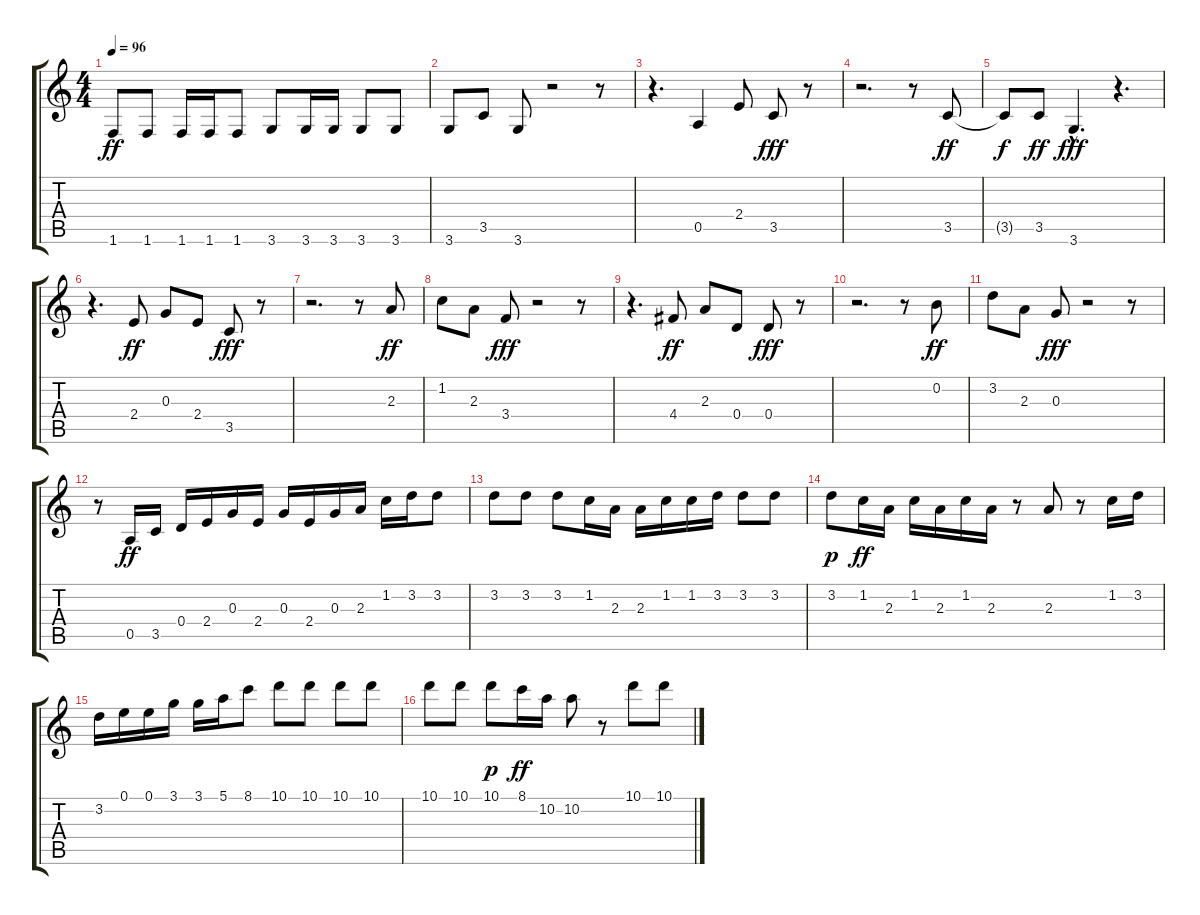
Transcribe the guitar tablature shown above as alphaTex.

\track "" {instrument acousticguitarsteel}
\staff {score tabs}
\tuning (E4 B3 G3 D3 A2 E2) {hide}
\ts (4 4)
\tempo 96
\clef g2
\ks c
1.6.8{dy ff} 1.6.8 1.6.16 1.6.16 1.6.8 3.6.8 3.6.16 3.6.16 3.6.8 3.6.8 |
3.6.8 3.5.8 3.6.8 r.2 r.8 |
r.4{d} 0.5.4 2.4.8 3.5.8{dy fff} r.8 |
r.2{d} r.8 3.5.8{dy ff} |
3.5{t}.8{dy f} 3.5.8{dy ff} 3.6{hac}.4{d dy fff} r.4{d} |
r.4{d} 2.4.8{dy ff} 0.3.8 2.4.8 3.5.8{dy fff} r.8 |
r.2{d} r.8 2.3.8{dy ff} |
1.2.8 2.3.8 3.4.8{dy fff} r.2 r.8 |
r.4{d} 4.4.8{dy ff} 2.3.8 0.4.8 0.4.8{dy fff} r.8 |
r.2{d} r.8 0.2.8{dy ff} |
3.2.8 2.3.8 0.3.8{dy fff} r.2 r.8 |
r.8 0.5.16{dy ff} 3.5.16 0.4.16 2.4.16 0.3.16 2.4.16 0.3.16 2.4.16 0.3.16 2.3.16 1.2.16 3.2.16 3.2.8 |
3.2.8 3.2.8 3.2.8 1.2.16 2.3.16 2.3.16 1.2.16 1.2.16 3.2.16 3.2.8 3.2.8 |
3.2.8{dy p} 1.2.16{dy ff} 2.3.16 1.2.16 2.3.16 1.2.16 2.3.16 r.8 2.3.8 r.8 1.2.16 3.2.16 |
3.2.16 0.1.16 0.1.16 3.1.16 3.1.16 5.1.16 8.1.8 10.1.8 10.1.8 10.1.8 10.1.8 |
10.1.8 10.1.8 10.1.8{dy p} 8.1.16{dy ff} 10.2.16 10.2.8 r.8 10.1.8 10.1.8
